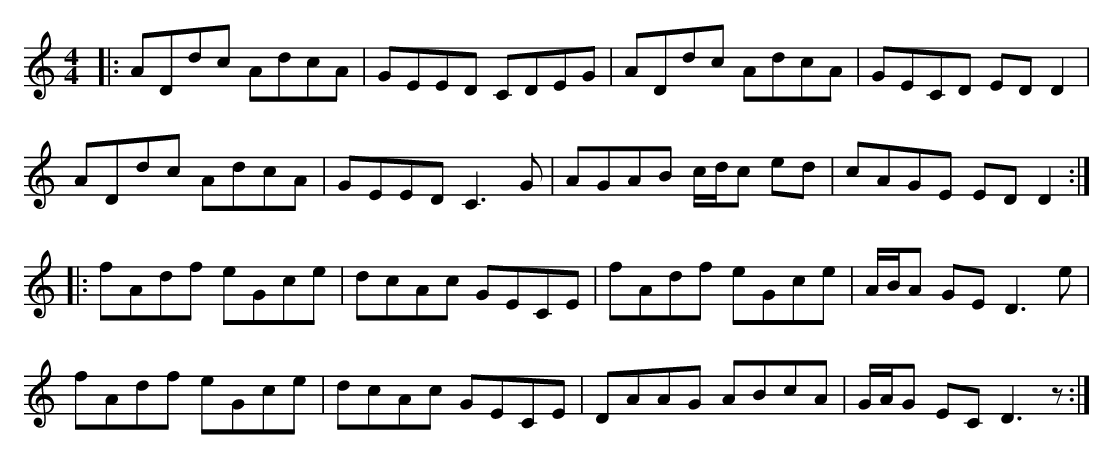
X:1
M:4/4
K:C
|:ADdc AdcA|GEED CDEG|ADdc AdcA|GECD ED D2|
ADdc AdcA|GEED C3 G|AGAB c/d/c ed|cAGE ED D2:|
|:fAdf eGce|dcAc GECE|fAdf eGce|A/B/A GE D3 e|
fAdf eGce|dcAc GECE|DAAG ABcA|G/A/G EC D3 z:|
